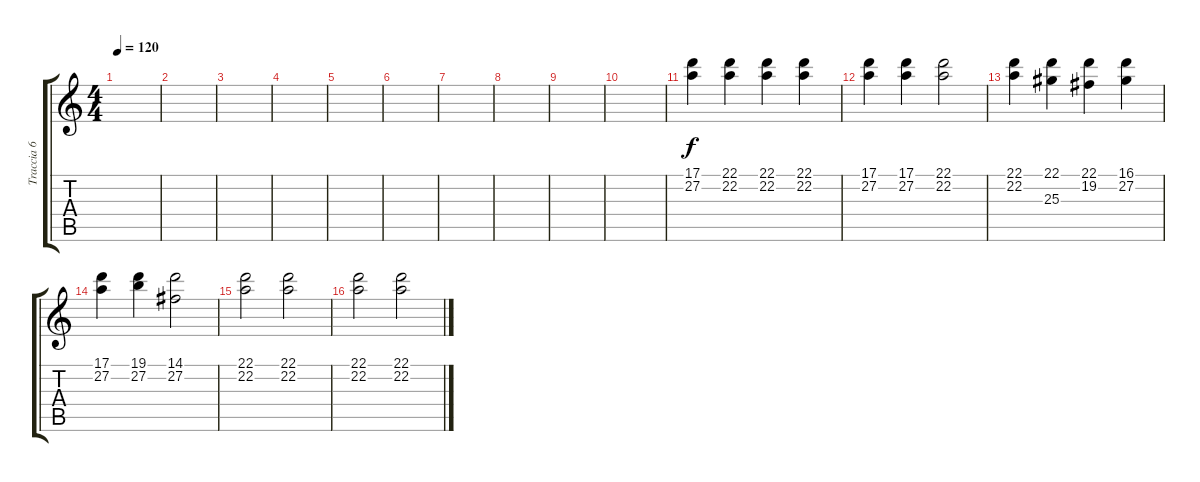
\track ("Traccia 6" "Traccia 6") {instrument acousticgrandpiano}
\staff {score tabs}
\tuning (E4 B3 G3 D3 A2 E2) {hide}
\ts (4 4)
\tempo 120
\clef g2
\ks c
|
|
|
|
|
|
|
|
|
|
(17.1 27.2).4 (22.1 22.2).4 (22.1 22.2).4 (22.1 22.2).4 |
(17.1 27.2).4 (17.1 27.2).4 (22.1 22.2).2 |
(22.1 22.2).4 (22.1 25.3).4 (22.1 19.2).4 (16.1 27.2).4 |
(17.1 27.2).4 (19.1 27.2).4 (14.1 27.2).2 |
(22.1 22.2).2 (22.1 22.2).2 |
(22.1 22.2).2 (22.1 22.2).2
